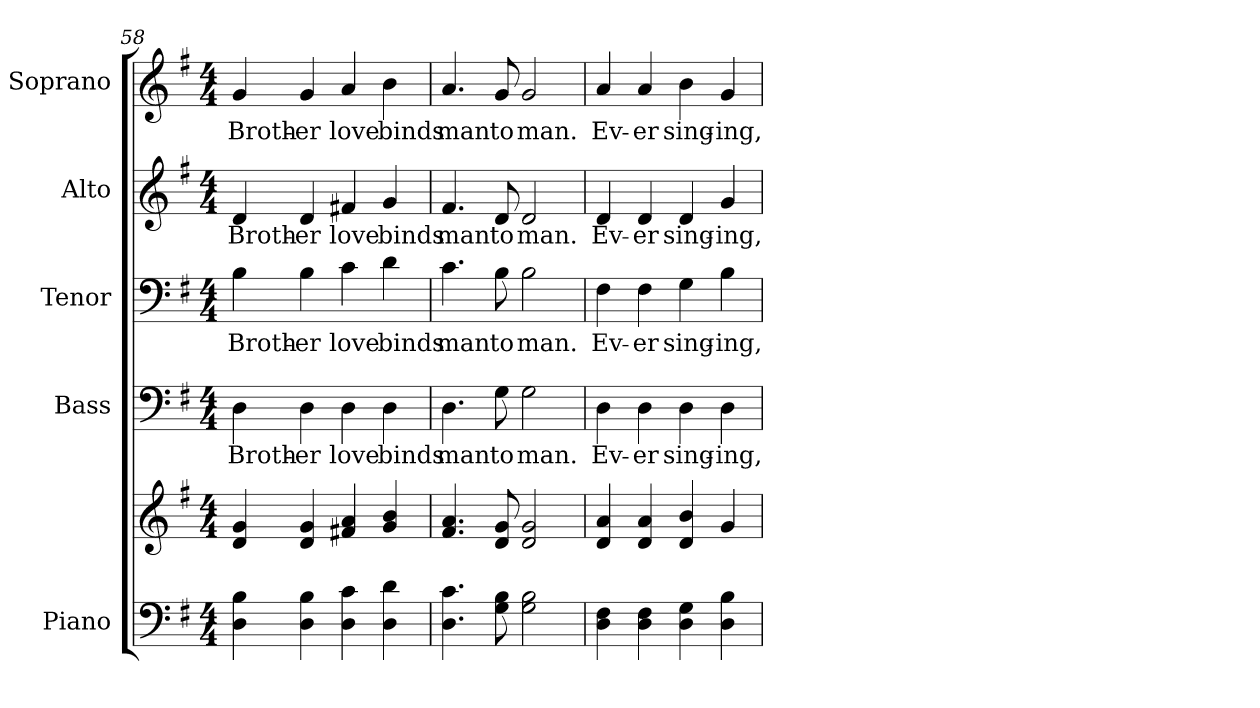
**kern	**kern	**kern	**text	**kern	**text	**kern	**text	**kern	**text
*part5	*part5	*part4	*part4	*part3	*part3	*part2	*part2	*part1	*part1
*staff6	*staff5	*staff4	*staff4	*staff3	*staff3	*staff2	*staff2	*staff1	*staff1
*I"Piano	*	*I"Bass	*	*I"Tenor	*	*I"Alto	*	*I"Soprano	*
*I'Pno.	*	*I'B.	*	*I'T.	*	*I'A.	*	*I'S.	*
*clefF4	*clefG2	*clefF4	*	*clefF4	*	*clefG2	*	*clefG2	*
*k[f#]	*k[f#]	*k[f#]	*	*k[f#]	*	*k[f#]	*	*k[f#]	*
*G:	*G:	*G:	*	*G:	*	*G:	*	*G:	*
*M4/4	*M4/4	*M4/4	*	*M4/4	*	*M4/4	*	*M4/4	*
=58	=58	=58	=58	=58	=58	=58	=58	=58	=58
!	!	!	!LO:LY:b:color=#000000	!	!	!	!	!	!
!	!	!	!	!	!LO:LY:b:color=#000000	!	!	!	!
!	!	!	!	!	!	!	!LO:LY:b:color=#000000	!	!
!	!	!	!	!	!	!	!	!	!LO:LY:b:color=#000000
4Di\ 4Bi	4di/ 4gi	4Di\	Broth-	4Bi\	Broth-	4di/	Broth-	4gi/	Broth-
!	!	!	!LO:LY:b:color=#000000	!	!	!	!	!	!
!	!	!	!	!	!LO:LY:b:color=#000000	!	!	!	!
!	!	!	!	!	!	!	!LO:LY:b:color=#000000	!	!
!	!	!	!	!	!	!	!	!	!LO:LY:b:color=#000000
4Di\ 4Bi	4di/ 4gi	4Di\	-er	4Bi\	-er	4di/	-er	4gi/	-er
!	!	!	!LO:LY:b:color=#000000	!	!	!	!	!	!
!	!	!	!	!	!LO:LY:b:color=#000000	!	!	!	!
!	!	!	!	!	!	!	!LO:LY:b:color=#000000	!	!
!	!	!	!	!	!	!	!	!	!LO:LY:b:color=#000000
4Di\ 4ci	4f#Xi/ 4ai	4Di\	love	4ci\	love	4f#Xi/	love	4ai/	love
!	!	!	!LO:LY:b:color=#000000	!	!	!	!	!	!
!	!	!	!	!	!LO:LY:b:color=#000000	!	!	!	!
!	!	!	!	!	!	!	!LO:LY:b:color=#000000	!	!
!	!	!	!	!	!	!	!	!	!LO:LY:b:color=#000000
4Di\ 4di	4gi/ 4bi	4Di\	binds	4di\	binds	4gi/	binds	4bi\	binds
!!LO:PB:g=z
=59	=59	=59	=59	=59	=59	=59	=59	=59	=59
!	!	!	!LO:LY:b:color=#000000	!	!	!	!	!	!
!	!	!	!	!	!LO:LY:b:color=#000000	!	!	!	!
!	!	!	!	!	!	!	!LO:LY:b:color=#000000	!	!
!	!	!	!	!	!	!	!	!	!LO:LY:b:color=#000000
4.Di\ 4.ci	4.f#i/ 4.ai	4.Di\	man	4.ci\	man	4.f#i/	man	4.ai/	man
!	!	!	!LO:LY:b:color=#000000	!	!	!	!	!	!
!	!	!	!	!	!LO:LY:b:color=#000000	!	!	!	!
!	!	!	!	!	!	!	!LO:LY:b:color=#000000	!	!
!	!	!	!	!	!	!	!	!	!LO:LY:b:color=#000000
8Gi\ 8Bi	8di/ 8gi	8Gi\	to	8Bi\	to	8di/	to	8gi/	to
!	!	!	!LO:LY:b:color=#000000	!	!	!	!	!	!
!	!	!	!	!	!LO:LY:b:color=#000000	!	!	!	!
!	!	!	!	!	!	!	!LO:LY:b:color=#000000	!	!
!	!	!	!	!	!	!	!	!	!LO:LY:b:color=#000000
2Gi\ 2Bi	2di/ 2gi	2Gi\	man.	2Bi\	man.	2di/	man.	2gi/	man.
=60	=60	=60	=60	=60	=60	=60	=60	=60	=60
!	!	!	!LO:LY:b:color=#000000	!	!	!	!	!	!
!	!	!	!	!	!LO:LY:b:color=#000000	!	!	!	!
!	!	!	!	!	!	!	!LO:LY:b:color=#000000	!	!
!	!	!	!	!	!	!	!	!	!LO:LY:b:color=#000000
4Di\ 4F#i	4di/ 4ai	4Di\	Ev-	4F#i\	Ev-	4di/	Ev-	4ai/	Ev-
!	!	!	!LO:LY:b:color=#000000	!	!	!	!	!	!
!	!	!	!	!	!LO:LY:b:color=#000000	!	!	!	!
!	!	!	!	!	!	!	!LO:LY:b:color=#000000	!	!
!	!	!	!	!	!	!	!	!	!LO:LY:b:color=#000000
4Di\ 4F#i	4di/ 4ai	4Di\	-er	4F#i\	-er	4di/	-er	4ai/	-er
!	!	!	!LO:LY:b:color=#000000	!	!	!	!	!	!
!	!	!	!	!	!LO:LY:b:color=#000000	!	!	!	!
!	!	!	!	!	!	!	!LO:LY:b:color=#000000	!	!
!	!	!	!	!	!	!	!	!	!LO:LY:b:color=#000000
4Di\ 4Gi	4di/ 4bi	4Di\	sing-	4Gi\	sing-	4di/	sing-	4bi\	sing-
!	!	!	!LO:LY:b:color=#000000	!	!	!	!	!	!
!	!	!	!	!	!LO:LY:b:color=#000000	!	!	!	!
!	!	!	!	!	!	!	!LO:LY:b:color=#000000	!	!
!	!	!	!	!	!	!	!	!	!LO:LY:b:color=#000000
4Di\ 4Bi	4gi/	4Di\	-ing,	4Bi\	-ing,	4gi/	-ing,	4gi/	-ing,
=	=	=	=	=	=	=	=	=	=
*-	*-	*-	*-	*-	*-	*-	*-	*-	*-
